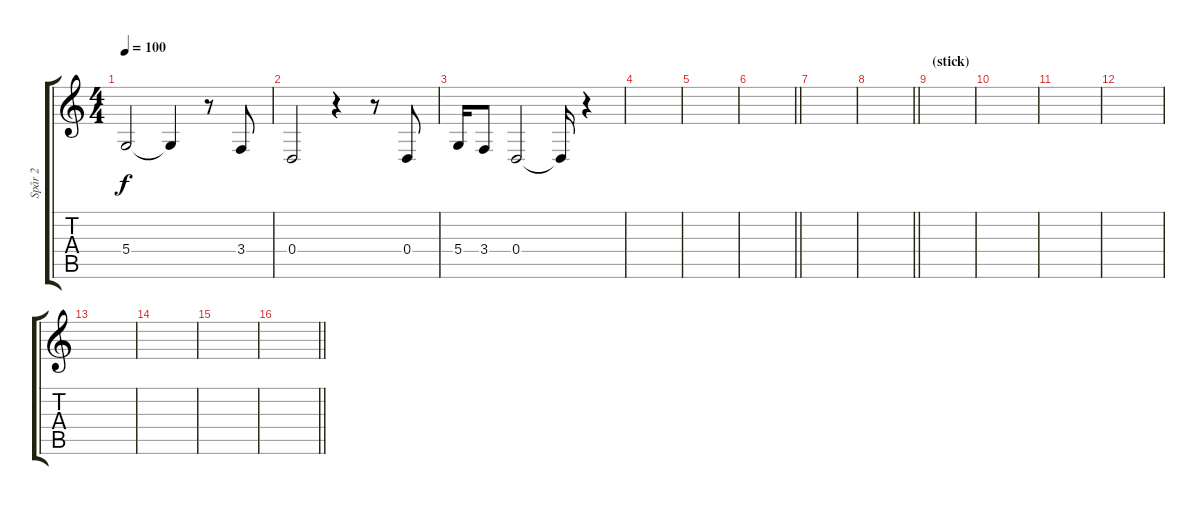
\track ("Spår 2" "Spår 2") {instrument clarinet}
\staff {score tabs}
\tuning (E4 B3 G3 D3 A2 E2) {hide}
\ts (4 4)
\tempo 100
\clef g2
\ks c
5.4.2{dy f} 5.4{t}.4 r.8 3.4.8 |
0.4.2 r.4 r.8 0.4.8 |
5.4.16 3.4.8 0.4.2 0.4{t}.16 r.4 |
|
|
\barLineRight lightlight
|
\section ("" "")
|
\barLineRight lightlight
|
\section ("" "(stick)")
|
|
|
|
|
|
|
\barLineRight lightlight
